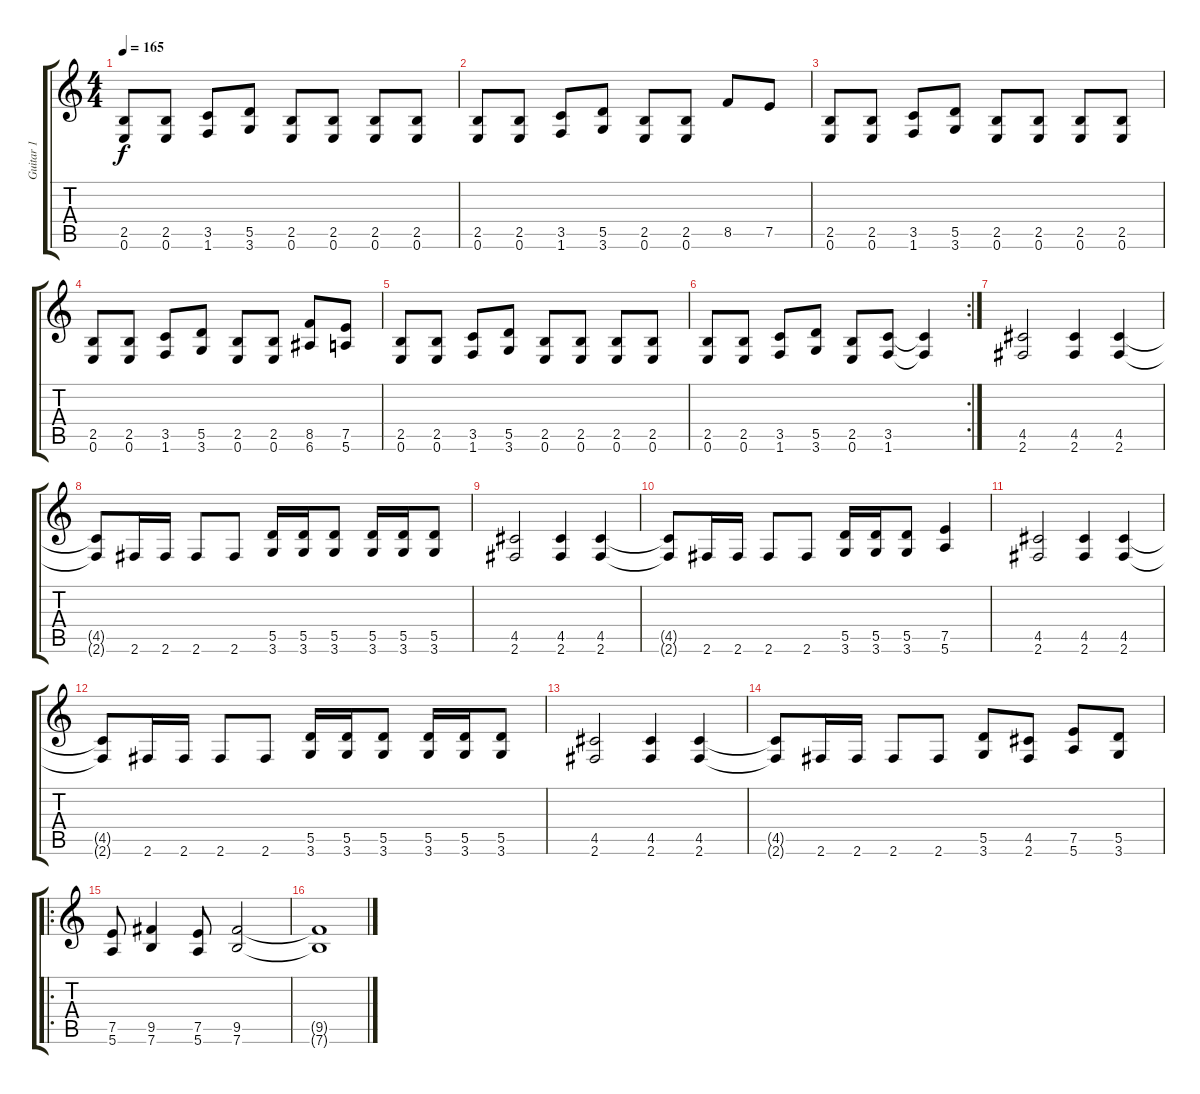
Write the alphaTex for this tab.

\track ("Guitar 1" "Guitar 1") {instrument distortionguitar}
\staff {score tabs}
\tuning (E4 B3 G3 D3 A2 E2) {hide}
\ts (4 4)
\tempo 165
\clef g2
\ks c
(2.5 0.6).8{dy f} (2.5 0.6).8 (3.5 1.6).8 (5.5 3.6).8 (2.5 0.6).8 (2.5 0.6).8 (2.5 0.6).8 (2.5 0.6).8 |
(2.5 0.6).8 (2.5 0.6).8 (3.5 1.6).8 (5.5 3.6).8 (2.5 0.6).8 (2.5 0.6).8 8.5.8 7.5.8 |
(2.5 0.6).8 (2.5 0.6).8 (3.5 1.6).8 (5.5 3.6).8 (2.5 0.6).8 (2.5 0.6).8 (2.5 0.6).8 (2.5 0.6).8 |
(2.5 0.6).8 (2.5 0.6).8 (3.5 1.6).8 (5.5 3.6).8 (2.5 0.6).8 (2.5 0.6).8 (8.5 6.6).8 (7.5 5.6).8 |
(2.5 0.6).8 (2.5 0.6).8 (3.5 1.6).8 (5.5 3.6).8 (2.5 0.6).8 (2.5 0.6).8 (2.5 0.6).8 (2.5 0.6).8 |
\rc 2
(2.5 0.6).8 (2.5 0.6).8 (3.5 1.6).8 (5.5 3.6).8 (2.5 0.6).8 (3.5 1.6).8 (3.5{t} 1.6{t}).4 |
(4.5 2.6).2 (4.5 2.6).4 (4.5 2.6).4 |
(4.5{t} 2.6{t}).8 2.6.16 2.6.16 2.6.8 2.6.8 (5.5 3.6).16 (5.5 3.6).16 (5.5 3.6).8 (5.5 3.6).16 (5.5 3.6).16 (5.5 3.6).8 |
(4.5 2.6).2 (4.5 2.6).4 (4.5 2.6).4 |
(4.5{t} 2.6{t}).8 2.6.16 2.6.16 2.6.8 2.6.8 (5.5 3.6).16 (5.5 3.6).16 (5.5 3.6).8 (7.5 5.6).4 |
(4.5 2.6).2 (4.5 2.6).4 (4.5 2.6).4 |
(4.5{t} 2.6{t}).8 2.6.16 2.6.16 2.6.8 2.6.8 (5.5 3.6).16 (5.5 3.6).16 (5.5 3.6).8 (5.5 3.6).16 (5.5 3.6).16 (5.5 3.6).8 |
(4.5 2.6).2 (4.5 2.6).4 (4.5 2.6).4 |
(4.5{t} 2.6{t}).8 2.6.16 2.6.16 2.6.8 2.6.8 (5.5 3.6).8 (4.5 2.6).8 (7.5 5.6).8 (5.5 3.6).8 |
\ro
(7.5 5.6).8 (9.5 7.6).4 (7.5 5.6).8 (9.5 7.6).2 |
(9.5{t} 7.6{t}).1
